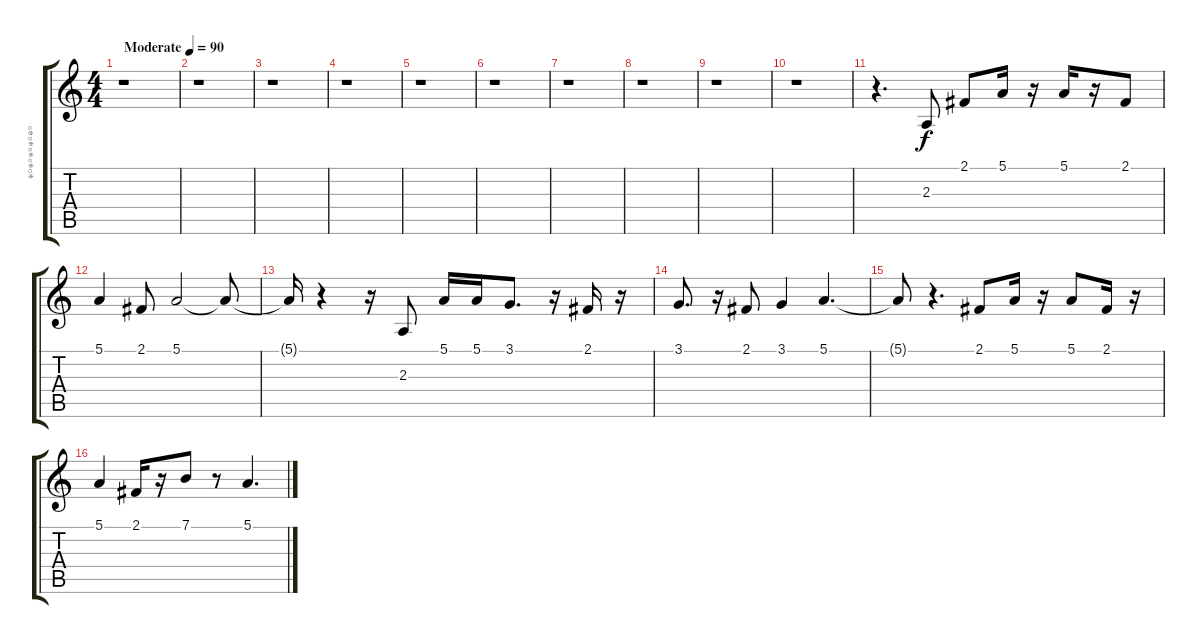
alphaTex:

\track ("*°*°*°*°*°*°*°*°*°*°" "*°*°*°*°*°") {instrument panflute}
\staff {score tabs}
\tuning (E4 B3 G3 D3 A2 E2) {hide}
\ts (4 4)
\tempo (90 "Moderate")
\clef g2
\ks c
r.1{dy f instrument panflute} |
r.1 |
r.1 |
r.1 |
r.1 |
r.1 |
r.1 |
r.1 |
r.1 |
r.1 |
r.4{d} 2.3.8 2.1.8 5.1.16 r.16 5.1.16 r.16 2.1.8 |
5.1.4 2.1.8 5.1.2 5.1{t}.8 |
5.1{t}.16 r.4 r.16 2.3.8 5.1.16 5.1.16 3.1.8{d} r.16 2.1.16 r.16 |
3.1.8{d} r.16 2.1.8 3.1.4 5.1.4{d} |
5.1{t}.8 r.4{d} 2.1.8 5.1.16 r.16 5.1.8 2.1.16 r.16 |
5.1.4 2.1.16 r.16 7.1.8 r.8 5.1.4{d}
